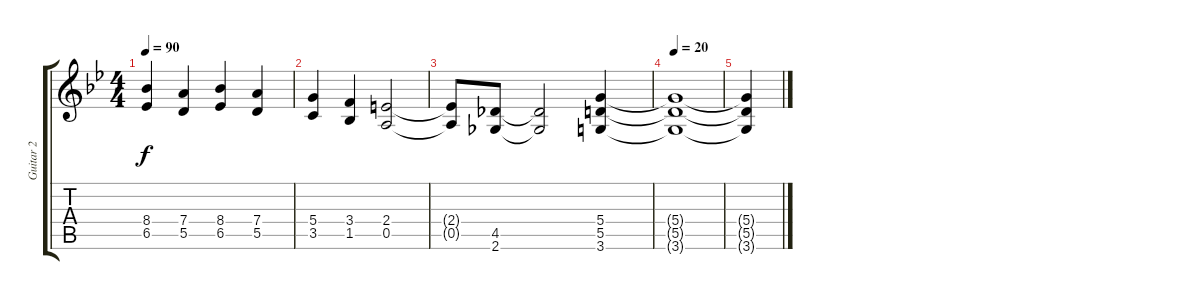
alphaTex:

\track ("Guitar 2" "Guitar 2") {instrument distortionguitar}
\staff {score tabs}
\tuning (E4 B3 G3 D3 A2 E2) {hide}
\ts (4 4)
\tempo 90
\clef g2
\ks bb
(8.4 6.5).4{dy f} (7.4 5.5).4 (8.4 6.5).4 (7.4 5.5).4 |
(5.4 3.5).4 (3.4 1.5).4 (2.4 0.5).2 |
(2.4{t} 0.5{t}).8 (4.5 2.6).8 (4.5{t} 2.6{t}).2 (5.4 5.5 3.6).4{volume 2} |
\tempo 20
(5.4{t} 5.5{t} 3.6{t}).1 |
(5.4{t} 5.5{t} 3.6{t}).4
